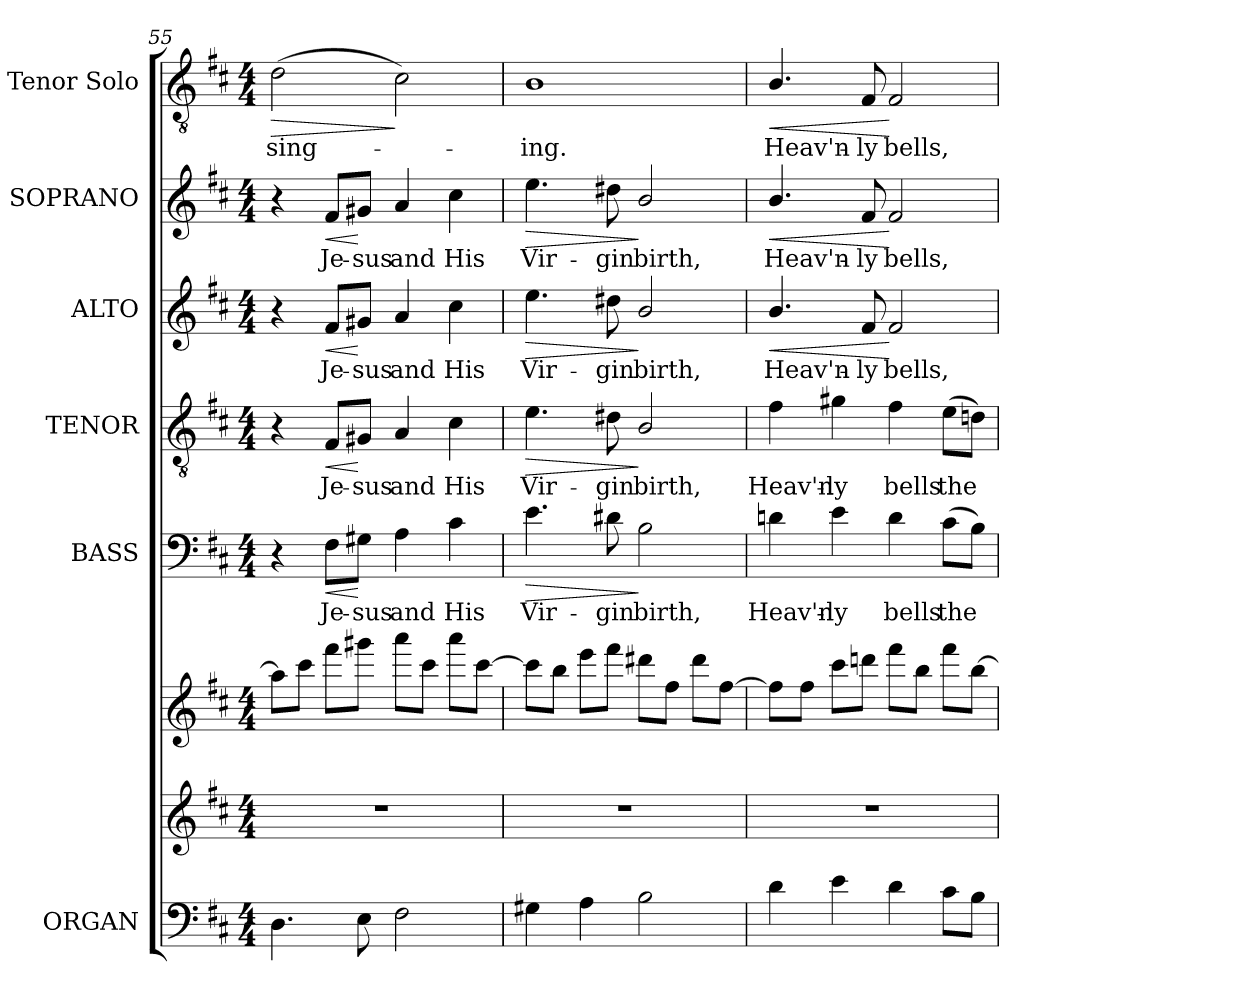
**kern	**kern	**kern	**kern	**text	**dynam	**kern	**text	**dynam	**kern	**text	**dynam	**kern	**text	**dynam	**kern	**text	**dynam
*part6	*part6	*part6	*part5	*part5	*part5	*part4	*part4	*part4	*part3	*part3	*part3	*part2	*part2	*part2	*part1	*part1	*part1
*staff8	*staff7	*staff6	*staff5	*staff5	*staff5	*staff4	*staff4	*staff4	*staff3	*staff3	*staff3	*staff2	*staff2	*staff2	*staff1	*staff1	*staff1
*I"ORGAN	*	*	*I"BASS	*	*	*I"TENOR	*	*	*I"ALTO	*	*	*I"SOPRANO	*	*	*I"Tenor Solo	*	*
*	*	*	*I'B.	*	*	*I'T.	*	*	*I'A.	*	*	*I'S.	*	*	*I'T. Solo	*	*
*clefF4	*clefG2	*clefG2	*clefF4	*	*	*clefGv2	*	*	*clefG2	*	*	*clefG2	*	*	*clefGv2	*	*
*	*	*	*	*	*	*ITrd7c12	*	*	*	*	*	*	*	*	*ITrd7c12	*	*
*k[f#c#]	*k[f#c#]	*k[f#c#]	*k[f#c#]	*	*	*k[f#c#]	*	*	*k[f#c#]	*	*	*k[f#c#]	*	*	*k[f#c#]	*	*
*D:	*D:	*D:	*D:	*	*	*D:	*	*	*D:	*	*	*D:	*	*	*D:	*	*
*M4/4	*M4/4	*M4/4	*M4/4	*	*	*M4/4	*	*	*M4/4	*	*	*M4/4	*	*	*M4/4	*	*
=55	=55	=55	=55	=55	=55	=55	=55	=55	=55	=55	=55	=55	=55	=55	=55	=55	=55
!	!	!	!	!	!	!	!	!	!	!	!	!	!	!	!	!LO:LY:b:color=#000000	!LO:HP:b
4.Di\	1r	8aai\L]	4r	.	.	4r	.	.	4r	.	.	4r	.	.	(2Di\	sing-	>
.	.	8ccc#i\J	.	.	.	.	.	.	.	.	.	.	.	.	.	.	.
!	!	!	!	!LO:LY:b:color=#000000	!LO:HP:b	!	!	!	!	!	!	!	!	!	!	!	!
!	!	!	!	!	!	!	!LO:LY:b:color=#000000	!LO:HP:b	!	!	!	!	!	!	!	!	!
!	!	!	!	!	!	!	!	!	!	!LO:LY:b:color=#000000	!LO:HP:b	!	!	!	!	!	!
!	!	!	!	!	!	!	!	!	!	!	!	!	!LO:LY:b:color=#000000	!LO:HP:b	!	!	!
.	.	8fff#i\L	8F#i\L	Je-	<	8FF#i/L	Je-	<	8f#i/L	Je-	<	8f#i/L	Je-	<	.	.	.
!	!	!	!	!LO:LY:b:color=#000000	!	!	!	!	!	!	!	!	!	!	!	!	!
!	!	!	!	!	!	!	!LO:LY:b:color=#000000	!	!	!	!	!	!	!	!	!	!
!	!	!	!	!	!	!	!	!	!	!LO:LY:b:color=#000000	!	!	!	!	!	!	!
!	!	!	!	!	!	!	!	!	!	!	!	!	!LO:LY:b:color=#000000	!	!	!	!
8Ei\	.	8ggg#Xi\J	8G#Xi\J	-sus	[	8GG#Xi/J	-sus	[	8g#Xi/J	-sus	[	8g#Xi/J	-sus	[	.	.	.
!	!	!	!	!LO:LY:b:color=#000000	!	!	!	!	!	!	!	!	!	!	!	!	!
!	!	!	!	!	!	!	!LO:LY:b:color=#000000	!	!	!	!	!	!	!	!	!	!
!	!	!	!	!	!	!	!	!	!	!LO:LY:b:color=#000000	!	!	!	!	!	!	!
!	!	!	!	!	!	!	!	!	!	!	!	!	!LO:LY:b:color=#000000	!	!	!	!
2F#i\	.	8aaai\L	4Ai\	and	.	4AAi/	and	.	4ai/	and	.	4ai/	and	.	2C#i\)	.	]
.	.	8ccc#i\J	.	.	.	.	.	.	.	.	.	.	.	.	.	.	.
!	!	!	!	!LO:LY:b:color=#000000	!	!	!	!	!	!	!	!	!	!	!	!	!
!	!	!	!	!	!	!	!LO:LY:b:color=#000000	!	!	!	!	!	!	!	!	!	!
!	!	!	!	!	!	!	!	!	!	!LO:LY:b:color=#000000	!	!	!	!	!	!	!
!	!	!	!	!	!	!	!	!	!	!	!	!	!LO:LY:b:color=#000000	!	!	!	!
.	.	8aaai\L	4c#i\	His	.	4C#i\	His	.	4cc#i\	His	.	4cc#i\	His	.	.	.	.
.	.	[8ccc#i\J	.	.	.	.	.	.	.	.	.	.	.	.	.	.	.
=56	=56	=56	=56	=56	=56	=56	=56	=56	=56	=56	=56	=56	=56	=56	=56	=56	=56
!	!	!	!	!LO:LY:b:color=#000000	!LO:HP:b	!	!	!	!	!	!	!	!	!	!	!	!
!	!	!	!	!	!	!	!LO:LY:b:color=#000000	!LO:HP:b	!	!	!	!	!	!	!	!	!
!	!	!	!	!	!	!	!	!	!	!LO:LY:b:color=#000000	!LO:HP:b	!	!	!	!	!	!
!	!	!	!	!	!	!	!	!	!	!	!	!	!LO:LY:b:color=#000000	!LO:HP:b	!	!	!
!	!	!	!	!	!	!	!	!	!	!	!	!	!	!	!	!LO:LY:b:color=#000000	!
4G#Xi\	1r	8ccc#i\L]	4.ei\	Vir-	>	4.Ei\	Vir-	>	4.eei\	Vir-	>	4.eei\	Vir-	>	1BBi	-ing.	.
.	.	8bbi\J	.	.	.	.	.	.	.	.	.	.	.	.	.	.	.
4Ai\	.	8eeei\L	.	.	.	.	.	.	.	.	.	.	.	.	.	.	.
!	!	!	!	!LO:LY:b:color=#000000	!	!	!	!	!	!	!	!	!	!	!	!	!
!	!	!	!	!	!	!	!LO:LY:b:color=#000000	!	!	!	!	!	!	!	!	!	!
!	!	!	!	!	!	!	!	!	!	!LO:LY:b:color=#000000	!	!	!	!	!	!	!
!	!	!	!	!	!	!	!	!	!	!	!	!	!LO:LY:b:color=#000000	!	!	!	!
.	.	8fff#i\J	8d#Xi\	-gin	.	8D#Xi\	-gin	.	8dd#Xi\	-gin	.	8dd#Xi\	-gin	.	.	.	.
!	!	!	!	!LO:LY:b:color=#000000	!	!	!	!	!	!	!	!	!	!	!	!	!
!	!	!	!	!	!	!	!LO:LY:b:color=#000000	!	!	!	!	!	!	!	!	!	!
!	!	!	!	!	!	!	!	!	!	!LO:LY:b:color=#000000	!	!	!	!	!	!	!
!	!	!	!	!	!	!	!	!	!	!	!	!	!LO:LY:b:color=#000000	!	!	!	!
2Bi\	.	8ddd#Xi\L	2Bi\	birth,	]	2BBi/	birth,	]	2bi/	birth,	]	2bi/	birth,	]	.	.	.
.	.	8ff#i\J	.	.	.	.	.	.	.	.	.	.	.	.	.	.	.
.	.	8ddd#i\L	.	.	.	.	.	.	.	.	.	.	.	.	.	.	.
.	.	[8ff#i\J	.	.	.	.	.	.	.	.	.	.	.	.	.	.	.
=57	=57	=57	=57	=57	=57	=57	=57	=57	=57	=57	=57	=57	=57	=57	=57	=57	=57
!	!	!	!	!LO:LY:b:color=#000000	!	!	!	!	!	!	!	!	!	!	!	!	!
!	!	!	!	!	!	!	!LO:LY:b:color=#000000	!	!	!	!	!	!	!	!	!	!
!	!	!	!	!	!	!	!	!	!	!LO:LY:b:color=#000000	!LO:HP:b	!	!	!	!	!	!
!	!	!	!	!	!	!	!	!	!	!	!	!	!LO:LY:b:color=#000000	!LO:HP:b	!	!	!
!	!	!	!	!	!	!	!	!	!	!	!	!	!	!	!	!LO:LY:b:color=#000000	!LO:HP:b
4di\	1r	8ff#i\L]	4dni\	Heav'n-	.	4F#i\	Heav'n-	.	4.bi/	Heav'n-	<	4.bi/	Heav'n-	<	4.BBi/	Heav'n-	<
.	.	8ff#i\J	.	.	.	.	.	.	.	.	.	.	.	.	.	.	.
!	!	!	!	!LO:LY:b:color=#000000	!	!	!	!	!	!	!	!	!	!	!	!	!
!	!	!	!	!	!	!	!LO:LY:b:color=#000000	!	!	!	!	!	!	!	!	!	!
4ei\	.	8ccc#i\L	4ei\	-ly	.	4G#Xi\	-ly	.	.	.	.	.	.	.	.	.	.
!	!	!	!	!	!	!	!	!	!	!LO:LY:b:color=#000000	!	!	!	!	!	!	!
!	!	!	!	!	!	!	!	!	!	!	!	!	!LO:LY:b:color=#000000	!	!	!	!
!	!	!	!	!	!	!	!	!	!	!	!	!	!	!	!	!LO:LY:b:color=#000000	!
.	.	8dddni\J	.	.	.	.	.	.	8f#i/	-ly	.	8f#i/	-ly	.	8FF#i/	-ly	.
!	!	!	!	!LO:LY:b:color=#000000	!	!	!	!	!	!	!	!	!	!	!	!	!
!	!	!	!	!	!	!	!LO:LY:b:color=#000000	!	!	!	!	!	!	!	!	!	!
!	!	!	!	!	!	!	!	!	!	!LO:LY:b:color=#000000	!	!	!	!	!	!	!
!	!	!	!	!	!	!	!	!	!	!	!	!	!LO:LY:b:color=#000000	!	!	!	!
!	!	!	!	!	!	!	!	!	!	!	!	!	!	!	!	!LO:LY:b:color=#000000	!
4di\	.	8fff#i\L	4di\	bells	.	4F#i\	bells	.	2f#i/	bells,	[	2f#i/	bells,	[	2FF#i/	bells,	[
.	.	8bbi\J	.	.	.	.	.	.	.	.	.	.	.	.	.	.	.
!	!	!	!	!LO:LY:b:color=#000000	!	!	!	!	!	!	!	!	!	!	!	!	!
!	!	!	!	!	!	!	!LO:LY:b:color=#000000	!	!	!	!	!	!	!	!	!	!
8c#i\L	.	8fff#i\L	(8c#i\L	the	.	(8Ei\L	the	.	.	.	.	.	.	.	.	.	.
8Bi\J	.	[8bbi\J	8Bi\J)	.	.	8Dni\J)	.	.	.	.	.	.	.	.	.	.	.
=	=	=	=	=	=	=	=	=	=	=	=	=	=	=	=	=	=
*-	*-	*-	*-	*-	*-	*-	*-	*-	*-	*-	*-	*-	*-	*-	*-	*-	*-
